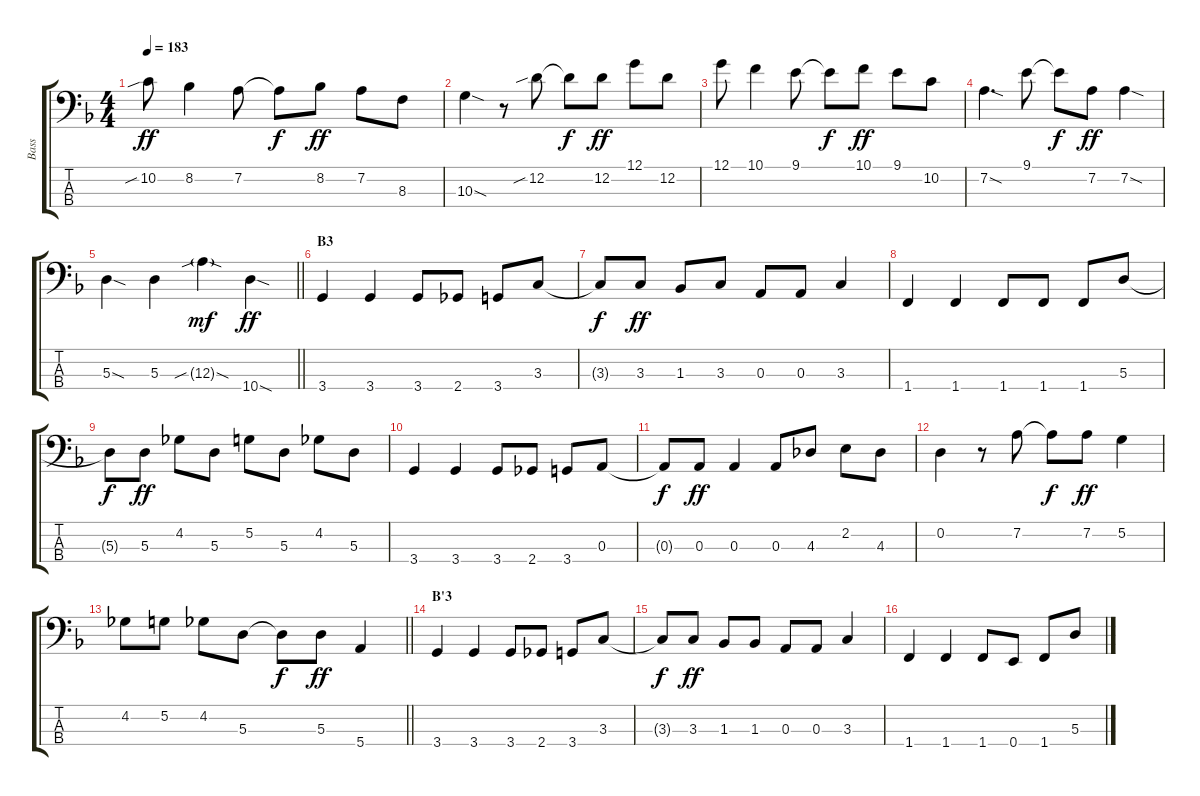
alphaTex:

\track ("Bass" "Bass") {instrument electricbasspick}
\staff {score tabs}
\tuning (G2 D2 A1 E1) {hide}
\ts (4 4)
\tempo 183
\clef f4
\ks f
10.2{sib}.8{dy ff} 8.2.4 7.2.8 7.2{t}.8{dy f} 8.2.8{dy ff} 7.2.8 8.3.8 |
10.3{sod}.4 r.8 12.2{sib}.8 12.2{t}.8{dy f} 12.2.8{dy ff} 12.1.8 12.2.8 |
12.1.8 10.1.4 9.1.8 9.1{t}.8{dy f} 10.1.8{dy ff} 9.1.8 10.2.8 |
7.2{sod}.4{d} 9.1.8 9.1{t}.8{dy f} 7.2.8{dy ff} 7.2{sod}.4 |
\barLineRight lightlight
5.3{sod}.4 5.3.4 12.3{sib sod g}.4{dy mf} 10.4{sod}.4{dy ff} |
\section ("" "B3")
3.4.4 3.4.4 3.4.8 2.4.8 3.4.8 3.3.8 |
3.3{t}.8{dy f} 3.3.8{dy ff} 1.3.8 3.3.8 0.3.8 0.3.8 3.3.4 |
1.4.4 1.4.4 1.4.8 1.4.8 1.4.8 5.3.8 |
5.3{t}.8{dy f} 5.3.8{dy ff} 4.2.8 5.3.8 5.2.8 5.3.8 4.2.8 5.3.8 |
3.4.4 3.4.4 3.4.8 2.4.8 3.4.8 0.3.8 |
0.3{t}.8{dy f} 0.3.8{dy ff} 0.3.4 0.3.8 4.3.8 2.2.8 4.3.8 |
0.2.4 r.8 7.2.8 7.2{t}.8{dy f} 7.2.8{dy ff} 5.2.4 |
\barLineRight lightlight
4.2.8 5.2.8 4.2.8 5.3.8 5.3{t}.8{dy f} 5.3.8{dy ff} 5.4.4 |
\section ("" "B'3")
3.4.4 3.4.4 3.4.8 2.4.8 3.4.8 3.3.8 |
3.3{t}.8{dy f} 3.3.8{dy ff} 1.3.8 1.3.8 0.3.8 0.3.8 3.3.4 |
1.4.4 1.4.4 1.4.8 0.4.8 1.4.8 5.3.8
